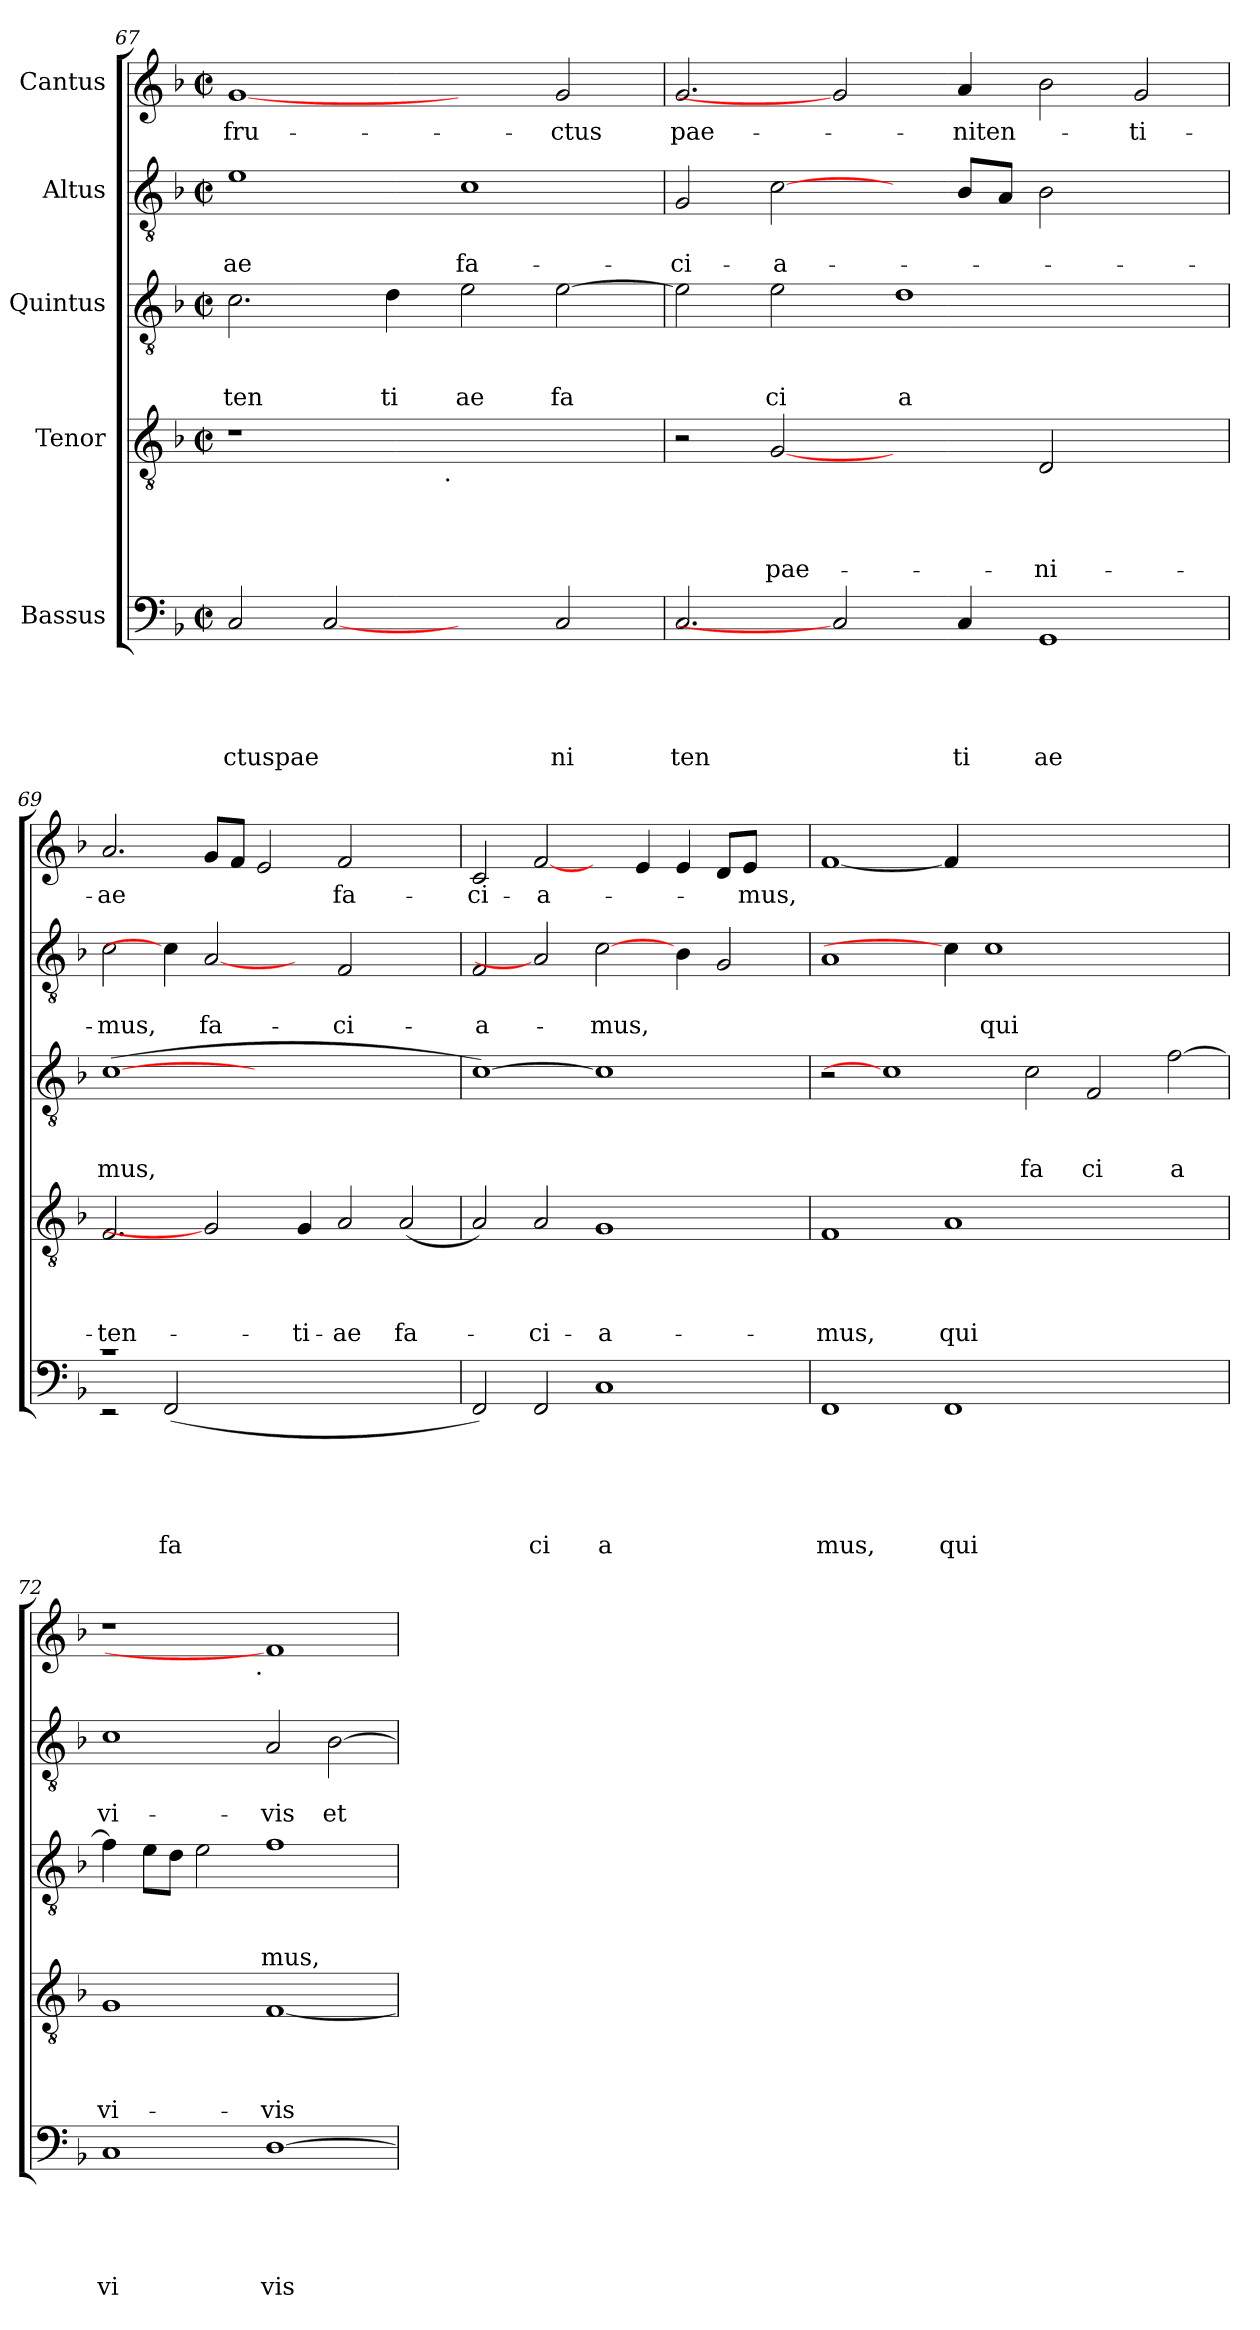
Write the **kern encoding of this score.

**kern	**text	**text	**text	**text	**text	**kern	**text	**text	**text	**text	**kern	**text	**text	**text	**kern	**text	**text	**kern	**text
*part5	*part5	*part5	*part5	*part5	*part5	*part4	*part4	*part4	*part4	*part4	*part3	*part3	*part3	*part3	*part2	*part2	*part2	*part1	*part1
*staff5	*staff5	*staff5	*staff5	*staff5	*staff5	*staff4	*staff4	*staff4	*staff4	*staff4	*staff3	*staff3	*staff3	*staff3	*staff2	*staff2	*staff2	*staff1	*staff1
*I"Bassus	*	*	*	*	*	*I"Tenor	*	*	*	*	*I"Quintus	*	*	*	*I"Altus	*	*	*I"Cantus	*
!!LO:LB:g=z
*clefF4	*	*	*	*	*	*clefGv2	*	*	*	*	*clefGv2	*	*	*	*clefGv2	*	*	*clefG2	*
*k[b-]	*	*	*	*	*	*k[b-]	*	*	*	*	*k[b-]	*	*	*	*k[b-]	*	*	*k[b-]	*
*F:	*	*	*	*	*	*F:	*	*	*	*	*F:	*	*	*	*F:	*	*	*F:	*
*M2/2	*	*	*	*	*	*M2/2	*	*	*	*	*M2/2	*	*	*	*M2/2	*	*	*M2/2	*
*met(c|)	*	*	*	*	*	*met(c|)	*	*	*	*	*met(c|)	*	*	*	*met(c|)	*	*	*met(c|)	*
=67	=67	=67	=67	=67	=67	=67	=67	=67	=67	=67	=67	=67	=67	=67	=67	=67	=67	=67	=67
!	!	!	!	!	!LO:LY:b	!	!	!	!	!	!	!	!	!LO:LY:b	!	!	!LO:LY:b	!	!LO:LY:b
*	*	*	*	*	*	*^	*	*	*	*	*	*	*	*	*	*	*	*	*
2C/	.	.	.	.	ctuspae	1r	2ryy	.	.	.	.	2.c\	.	.	-ten	1e	.	ae	[1g	fru-
[2C	.	.	.	.	.	.	4...ryy	.	.	.	.	.	.	.	.	.	.	.	.	.
!	!	!	!	!	!	!	!	!	!	!	!	!	!	!	!LO:LY:b	!	!	!	!	!
.	.	.	.	.	.	.	.	.	.	.	.	4d\	.	.	ti	.	.	.	.	.
!	!	!	!	!	!	!	!LO:TX:b:t=.	!	!	!	!	!	!	!	!	!	!	!	!	!
.	.	.	.	.	.	.	1ryy	.	.	.	.	.	.	.	.	.	.	.	.	.
!	!	!	!	!	!	!	!	!	!	!	!	!	!	!	!LO:LY:b	!	!	!LO:LY:b	!	!
2ryy	.	.	.	.	.	1ryy	.	.	.	.	.	2e\	.	.	ae	1c	.	fa-	2ryy	.
!	!	!	!	!	!LO:LY:b	!	!	!	!	!	!	!	!	!	!LO:LY:b	!	!	!	!	!LO:LY:b
2C/	.	.	.	.	ni	.	.	.	.	.	.	[>2e\	.	.	fa	.	.	.	2g/	-ctus
.	.	.	.	.	.	.	32ryy	.	.	.	.	.	.	.	.	.	.	.	.	.
=68	=68	=68	=68	=68	=68	=68	=68	=68	=68	=68	=68	=68	=68	=68	=68	=68	=68	=68	=68	=68
!	!	!	!	!	!LO:LY:b	!	!	!	!	!	!	!	!	!	!	!	!	!LO:LY:b	!	!LO:LY:b
*	*	*	*	*	*	*v	*v	*	*	*	*	*	*	*	*	*	*	*	*	*
2.C/	.	.	.	.	ten	2r	.	.	.	.	2e\]	.	.	.	2G/	.	-ci-	2.g/	pae-
!	!	!	!	!	!	!	!	!	!	!LO:LY:b	!	!	!	!LO:LY:b	!	!	!LO:LY:b	!	!
.	.	.	.	.	.	[2G	.	.	.	pae-	2e\	.	.	ci	[2c\	.	-a-	.	.
2C]	.	.	.	.	.	.	.	.	.	.	.	.	.	.	.	.	.	2g]	.
!	!	!	!	!	!	!	!	!	!	!	!	!	!	!LO:LY:b	!	!	!	!	!
.	.	.	.	.	.	2ryy	.	.	.	.	1d	.	.	a	4ryy	.	.	.	.
!	!	!	!	!	!LO:LY:b	!	!	!	!	!	!	!	!	!	!	!	!	!	!LO:LY:b
4C/	.	.	.	.	ti	.	.	.	.	.	.	.	.	.	8B-/L	.	.	4a/	-niten-
.	.	.	.	.	.	.	.	.	.	.	.	.	.	.	8A/J	.	.	.	.
!	!	!	!	!	!LO:LY:b	!	!	!	!	!LO:LY:b	!	!	!	!	!	!	!	!	!
1GG	.	.	.	.	ae	2D/	.	.	.	-ni-	.	.	.	.	2B-\	.	.	2b-\	.
!	!	!	!	!	!	!	!	!	!	!	!	!	!	!	!	!	!	!	!LO:LY:b
.	.	.	.	.	.	2ryy	.	.	.	.	2ryy	.	.	.	2ryy	.	.	2g/	-ti-
=69	=69	=69	=69	=69	=69	=69	=69	=69	=69	=69	=69	=69	=69	=69	=69	=69	=69	=69	=69
*^	*	*	*	*	*	*	*	*	*	*	*	*	*	*	*	*	*	*	*
!	!	!	!	!	!	!	!	!	!	!	!LO:LY:b	!	!	!	!LO:LY:b	!	!	!LO:LY:b	!	!LO:LY:b
1rc	2rEE	.	.	.	.	.	2.F/	.	.	.	-ten-	(>[1c	.	.	mus,	2c\	.	-mus,	2.a/	-ae
!	!	!	!	!	!	!LO:LY:b	!	!	!	!	!	!	!	!	!	!	!	!	!	!
.	(<2FF/	.	.	.	.	fa	.	.	.	.	.	.	.	.	.	4c\]	.	.	.	.
!	!	!	!	!	!	!	!	!	!	!	!	!	!	!	!	!	!	!LO:LY:b	!	!
.	.	.	.	.	.	.	2G]	.	.	.	.	.	.	.	.	[2A	.	fa-	8g/L	.
.	.	.	.	.	.	.	.	.	.	.	.	.	.	.	.	.	.	.	8f/J	.
1.ryy	1.ryy	.	.	.	.	.	.	.	.	.	.	1.ryy	.	.	.	.	.	.	2e/	.
!	!	!	!	!	!	!	!	!	!	!	!LO:LY:b	!	!	!	!	!	!	!	!	!
.	.	.	.	.	.	.	4G/	.	.	.	-ti-	.	.	.	.	4ryy	.	.	.	.
!	!	!	!	!	!	!	!	!	!	!	!LO:LY:b	!	!	!	!	!	!	!LO:LY:b	!	!LO:LY:b
.	.	.	.	.	.	.	2A/	.	.	.	-ae	.	.	.	.	2F/	.	-ci-	2f/	fa-
!	!	!	!	!	!	!	!	!	!	!	!LO:LY:b	!	!	!	!	!	!	!	!	!
.	.	.	.	.	.	.	(<2A/	.	.	.	fa-	.	.	.	.	2ryy	.	.	2ryy	.
*v	*v	*	*	*	*	*	*	*	*	*	*	*	*	*	*	*	*	*	*	*
=70	=70	=70	=70	=70	=70	=70	=70	=70	=70	=70	=70	=70	=70	=70	=70	=70	=70	=70	=70
!	!	!	!	!	!	!	!	!	!	!	!	!	!	!	!	!	!LO:LY:b	!	!LO:LY:b
2FF/)	.	.	.	.	.	2A/)	.	.	.	.	[1c)	.	.	.	2F/	.	-a-	2c/	-ci-
!	!	!	!	!	!LO:LY:b	!	!	!	!	!LO:LY:b	!	!	!	!	!	!	!	!	!LO:LY:b
2FF/	.	.	.	.	ci	2A/	.	.	.	-ci-	.	.	.	.	2A]	.	.	[2f/	-a-
!	!	!	!	!	!LO:LY:b	!	!	!	!	!LO:LY:b	!	!	!	!	!	!	!LO:LY:b	!	!
1C	.	.	.	.	a	1G	.	.	.	-a-	1c]	.	.	.	[2c\	.	-mus,	4ryy	.
.	.	.	.	.	.	.	.	.	.	.	.	.	.	.	.	.	.	4e/	.
.	.	.	.	.	.	.	.	.	.	.	.	.	.	.	4B-\	.	.	4e/	.
.	.	.	.	.	.	.	.	.	.	.	.	.	.	.	2G/	.	.	8d/L	.
!	!	!	!	!	!	!	!	!	!	!	!	!	!	!	!	!	!	!	!LO:LY:b
.	.	.	.	.	.	.	.	.	.	.	.	.	.	.	.	.	.	8e/J	-mus,
4ryy	.	.	.	.	.	4ryy	.	.	.	.	4ryy	.	.	.	.	.	.	4ryy	.
=71	=71	=71	=71	=71	=71	=71	=71	=71	=71	=71	=71	=71	=71	=71	=71	=71	=71	=71	=71
!	!	!	!	!	!LO:LY:b	!	!	!	!	!LO:LY:b	!	!	!	!	!	!	!	!	!
1FF	.	.	.	.	mus,	1F	.	.	.	-mus,	2r	.	.	.	1A	.	.	[1f	.
.	.	.	.	.	.	.	.	.	.	.	1c]	.	.	.	.	.	.	.	.
!	!	!	!	!	!LO:LY:b	!	!	!	!	!LO:LY:b	!	!	!	!	!	!	!	!	!
1FF	.	.	.	.	qui	1A	.	.	.	qui	.	.	.	.	4c\]	.	.	4f/]	.
!	!	!	!	!	!	!	!	!	!	!	!	!	!	!	!	!	!LO:LY:b	!	!
.	.	.	.	.	.	.	.	.	.	.	.	.	.	.	1c	.	qui	1..ryy	.
!	!	!	!	!	!	!	!	!	!	!	!	!	!	!LO:LY:b	!	!	!	!	!
.	.	.	.	.	.	.	.	.	.	.	2c\	.	.	fa	.	.	.	.	.
!	!	!	!	!	!	!	!	!	!	!	!	!	!	!LO:LY:b	!	!	!	!	!
1ryy	.	.	.	.	.	1ryy	.	.	.	.	2F/	.	.	ci	.	.	.	.	.
.	.	.	.	.	.	.	.	.	.	.	.	.	.	.	2.ryy	.	.	.	.
!	!	!	!	!	!	!	!	!	!	!	!	!	!	!LO:LY:b	!	!	!	!	!
.	.	.	.	.	.	.	.	.	.	.	[>2f\	.	.	a	.	.	.	.	.
=72	=72	=72	=72	=72	=72	=72	=72	=72	=72	=72	=72	=72	=72	=72	=72	=72	=72	=72	=72
!	!	!	!	!	!LO:LY:b	!	!	!	!	!LO:LY:b	!	!	!	!	!	!	!LO:LY:b	!	!
*	*	*	*	*	*	*	*	*	*	*	*	*	*	*	*	*	*	*^	*
1C	.	.	.	.	vi	1G	.	.	.	vi-	4f\]	.	.	.	1c	.	vi-	1r	2ryy	.
.	.	.	.	.	.	.	.	.	.	.	8e\L	.	.	.	.	.	.	.	.	.
.	.	.	.	.	.	.	.	.	.	.	8d\J	.	.	.	.	.	.	.	.	.
.	.	.	.	.	.	.	.	.	.	.	2e\	.	.	.	.	.	.	.	4...ryy	.
!	!	!	!	!	!	!	!	!	!	!	!	!	!	!	!	!	!	!	!LO:TX:b:t=.	!
.	.	.	.	.	.	.	.	.	.	.	.	.	.	.	.	.	.	.	1ryy	.
!	!	!	!	!	!LO:LY:b	!	!	!	!	!LO:LY:b	!	!	!	!LO:LY:b	!	!	!LO:LY:b	!	!	!
[<1D	.	.	.	.	vis	[<1F	.	.	.	-vis	1f	.	.	mus,	2A/	.	-vis	1f]	.	.
!	!	!	!	!	!	!	!	!	!	!	!	!	!	!	!	!	!LO:LY:b	!	!	!
.	.	.	.	.	.	.	.	.	.	.	.	.	.	.	[<2B-\	.	et	.	.	.
.	.	.	.	.	.	.	.	.	.	.	.	.	.	.	.	.	.	.	32ryy	.
*	*	*	*	*	*	*	*	*	*	*	*	*	*	*	*	*	*	*v	*v	*
=	=	=	=	=	=	=	=	=	=	=	=	=	=	=	=	=	=	=	=
*-	*-	*-	*-	*-	*-	*-	*-	*-	*-	*-	*-	*-	*-	*-	*-	*-	*-	*-	*-
